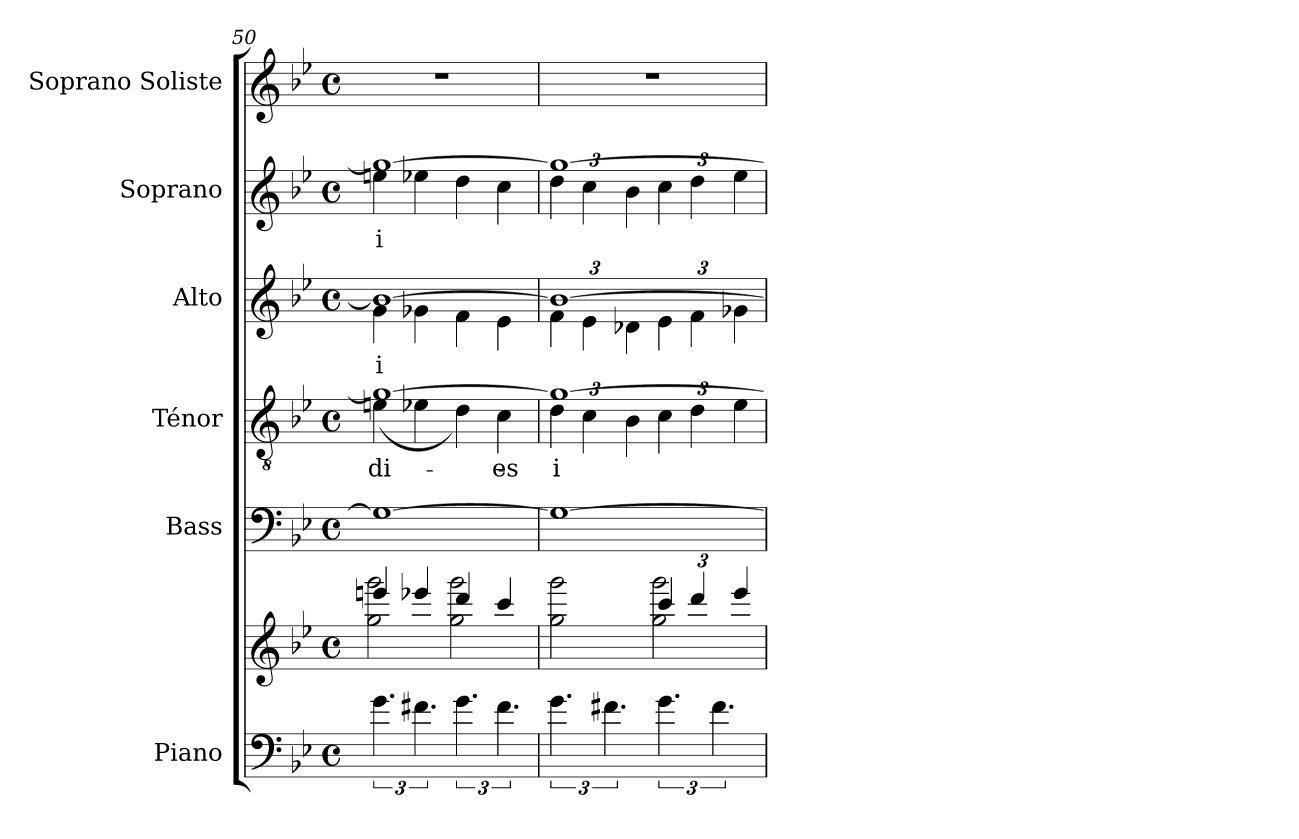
**kern	**kern	**kern	**kern	**text	**kern	**text	**kern	**text	**kern
*part6	*part6	*part5	*part4	*part4	*part3	*part3	*part2	*part2	*part1
*staff7	*staff6	*staff5	*staff4	*staff4	*staff3	*staff3	*staff2	*staff2	*staff1
*I"Piano	*	*I"Bass	*I"Ténor	*	*I"Alto	*	*I"Soprano	*	*I"Soprano Soliste
*I'Pno.	*	*I'B.	*I'T.	*	*I'A.	*	*I'S.	*	*
*clefF4	*clefG2	*clefF4	*clefGv2	*	*clefG2	*	*clefG2	*	*clefG2
*	*	*	*	*	*ITrd1c2	*	*	*	*
*k[b-e-]	*k[b-e-]	*k[b-e-]	*k[b-e-]	*	*k[b-e-a-d-]	*	*k[b-e-]	*	*k[b-e-]
*M4/4	*M4/4	*M4/4	*M4/4	*	*M4/4	*	*M4/4	*	*M4/4
*met(c)	*met(c)	*met(c)	*met(c)	*	*met(c)	*	*met(c)	*	*met(c)
=50	=50	=50	=50	=50	=50	=50	=50	=50	=50
*	*^	*	*^	*	*^	*	*^	*	*
6.g\	4eeen/	2gg\ 2ggg\	1G_	1g_	(4en\	di-	1a-i_	4fi\	i	1gg_	4een\	i	1r
6.f#X\	4eee-X/	.	.	.	4e-X\	.	.	4f-Xi\	-	.	4ee-X\	-	.
6.g\	4ddd/	2gg\ 2ggg\	.	.	4d\)	.	.	4e-i\	-	.	4dd\	-	.
6.f#\	4ccc/	.	.	.	4c\	-es	.	4d-i\	-	.	4cc\	-	.
=51	=51	=51	=51	=51	=51	=51	=51	=51	=51	=51	=51	=51	=51
*	*	*	*	*	*Xbrackettup	*	*	*Xbrackettup	*	*	*Xbrackettup	*	*
6.g\	2ryy	2gg\ 2ggg\	1G_	1g_	6d\	i	1a-i_	6e-i\	-	1gg_	6dd\	-	1r
.	.	.	.	.	6c\	-	.	6d-i\	-	.	6cc\	-	.
6.f#X\	.	.	.	.	.	.	.	.	.	.	.	.	.
.	.	.	.	.	6B-\	-	.	6c-Xi\	-	.	6b-\	-	.
*	*Xbrackettup	*	*	*	*	*	*	*	*	*	*	*	*
6.g\	6ccc/	2gg\ 2ggg\	.	.	6c\	-	.	6d-i\	-	.	6cc\	-	.
.	6ddd/	.	.	.	6d\	-	.	6e-i\	-	.	6dd\	-	.
6.f#\	.	.	.	.	.	.	.	.	.	.	.	.	.
.	6eee-/	.	.	.	6e-\	-	.	6f-Xi\	-	.	6ee-\	-	.
*	*	*	*	*v	*v	*	*	*	*	*v	*v	*	*
*	*v	*v	*	*	*	*v	*v	*	*	*	*
=	=	=	=	=	=	=	=	=	=
*-	*-	*-	*-	*-	*-	*-	*-	*-	*-
